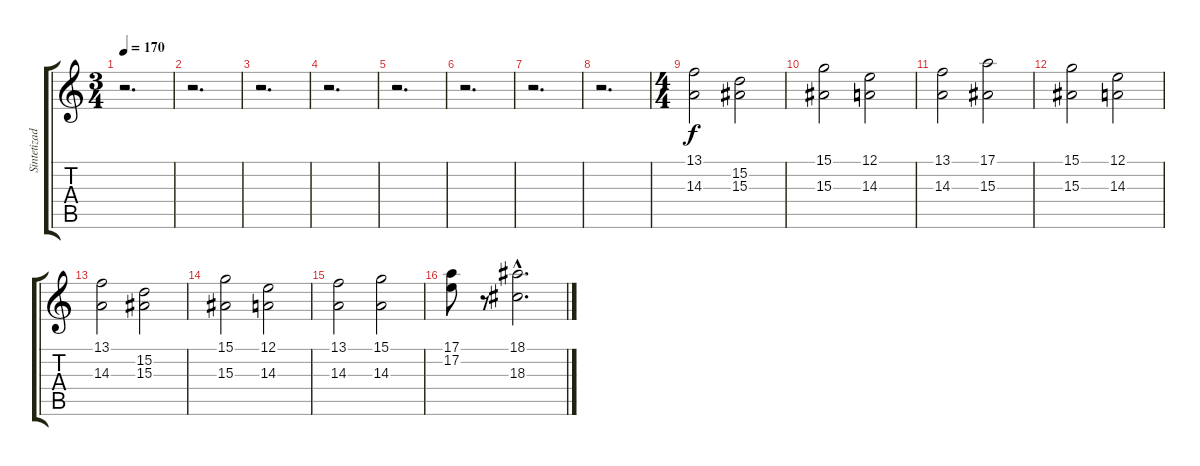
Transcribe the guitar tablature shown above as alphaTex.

\track ("Sintetizador" "Sintetizad") {instrument churchorgan}
\staff {score tabs}
\tuning (E4 B3 G3 D3 A2 E2) {hide}
\ts (3 4)
\tempo 170
\clef g2
\ks c
r.2{d dy f} |
r.2{d} |
r.2{d} |
r.2{d} |
r.2{d} |
r.2{d} |
r.2{d} |
r.2{d} |
\ts (4 4)
(13.1 14.3).2 (15.2 15.3).2 |
(15.1 15.3).2 (12.1 14.3).2 |
(13.1 14.3).2 (17.1 15.3).2 |
(15.1 15.3).2 (12.1 14.3).2 |
(13.1 14.3).2 (15.2 15.3).2 |
(15.1 15.3).2 (12.1 14.3).2 |
(13.1 14.3).2 (15.1 14.3).2 |
(17.1 17.2).8 r.8 (18.1{hac} 18.3{hac}).2{d}
